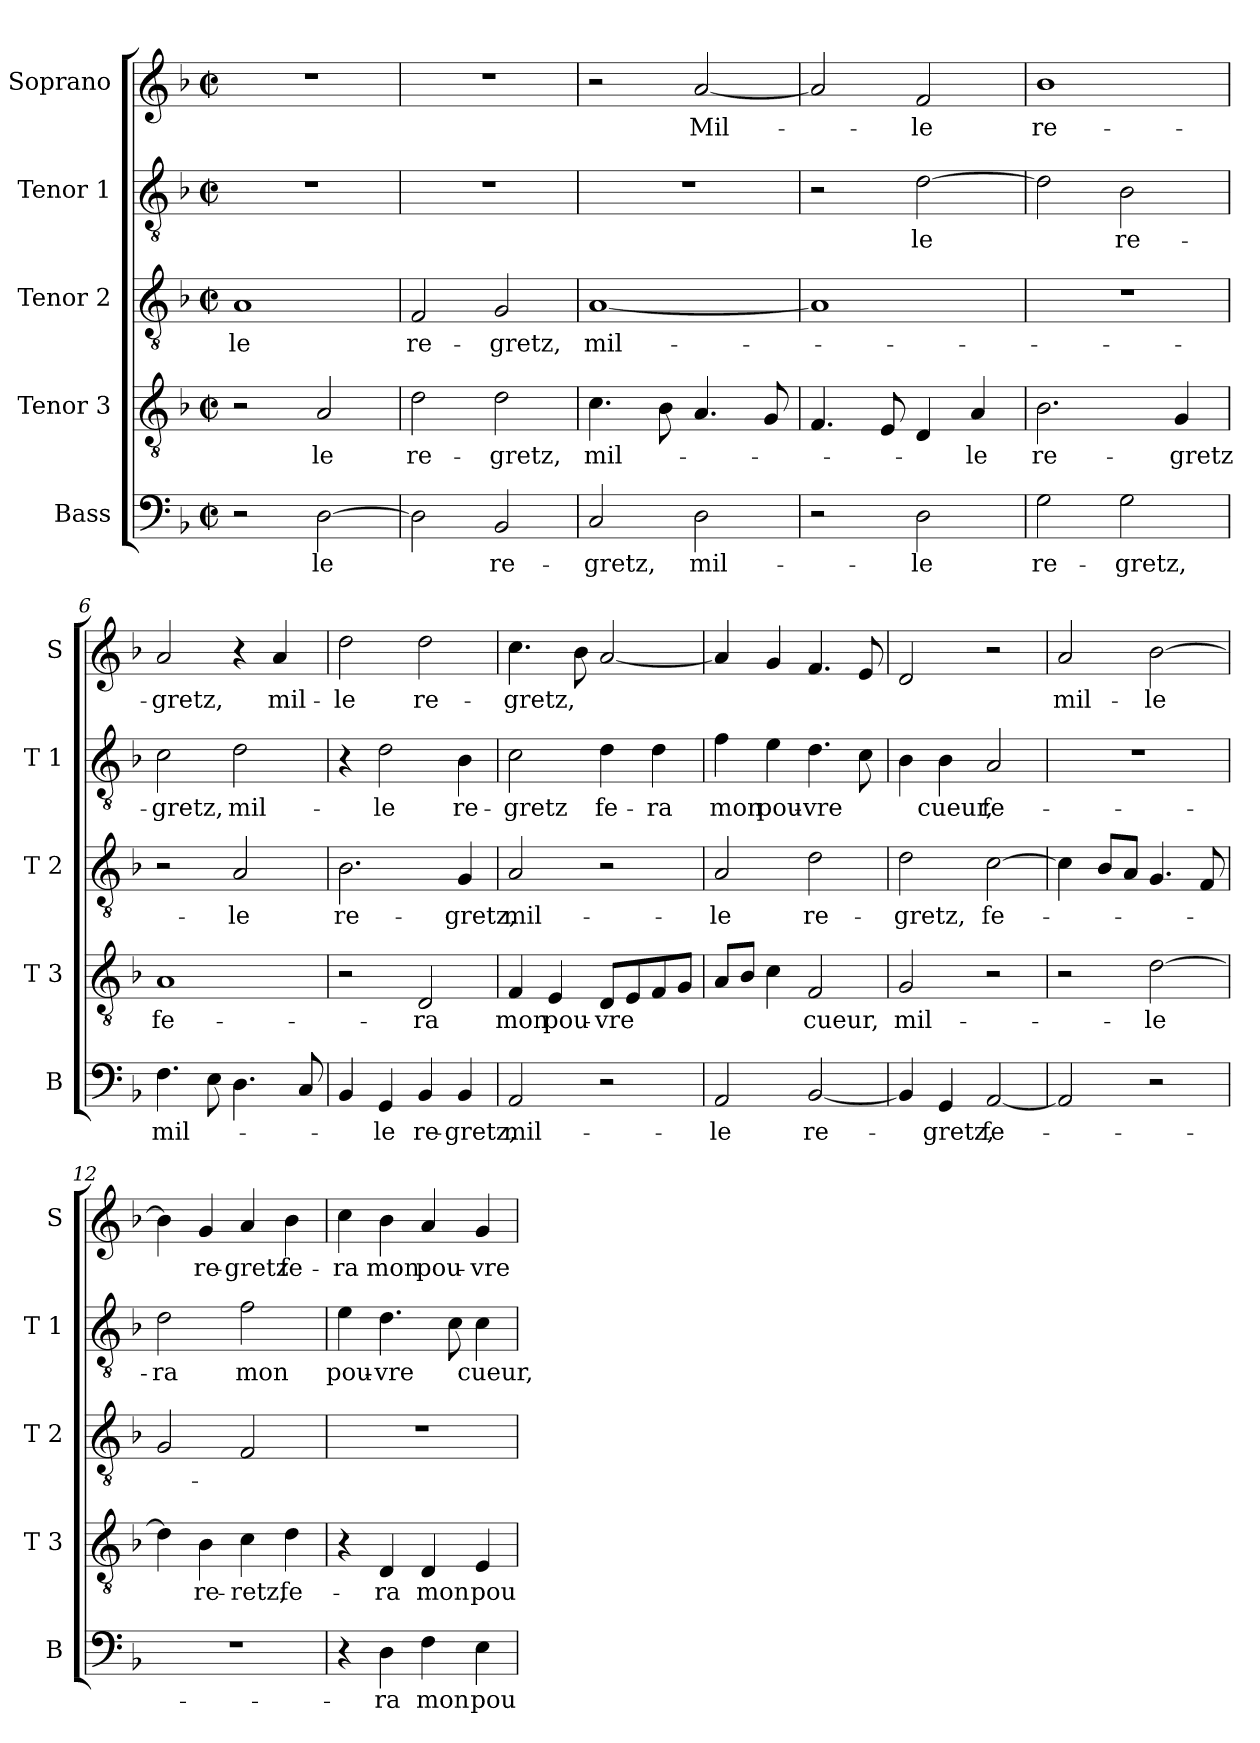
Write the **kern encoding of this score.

**kern	**text	**kern	**text	**kern	**text	**kern	**text	**kern	**text
*part5	*part5	*part4	*part4	*part3	*part3	*part2	*part2	*part1	*part1
*staff5	*staff5	*staff4	*staff4	*staff3	*staff3	*staff2	*staff2	*staff1	*staff1
*I"Bass	*	*I"Tenor 3	*	*I"Tenor 2	*	*I"Tenor 1	*	*I"Soprano	*
*I'B	*	*I'T 3	*	*I'T 2	*	*I'T 1	*	*I'S	*
*clefF4	*	*clefGv2	*	*clefGv2	*	*clefGv2	*	*clefG2	*
*k[b-]	*	*k[b-]	*	*k[b-]	*	*k[b-]	*	*k[b-]	*
*F:	*	*F:	*	*F:	*	*F:	*	*F:	*
*M2/2	*	*M2/2	*	*M2/2	*	*M2/2	*	*M2/2	*
*met(c|)	*	*met(c|)	*	*met(c|)	*	*met(c|)	*	*met(c|)	*
=1	=1	=1	=1	=1	=1	=1	=1	=1	=1
2r	.	2r	.	1A	le	1r	.	1r	.
[2D\	le	2A/	le	.	.	.	.	.	.
=2	=2	=2	=2	=2	=2	=2	=2	=2	=2
2D\]	.	2d\	re-	2F/	re-	1r	.	1r	.
2BB-/	re-	2d\	-gretz,	2G/	-gretz,	.	.	.	.
=3	=3	=3	=3	=3	=3	=3	=3	=3	=3
2C/	-gretz,	4.c\	mil-	[1A	mil-	1r	.	2r	.
.	.	8B-\	.	.	.	.	.	.	.
2D\	mil-	4.A/	.	.	.	.	.	[2a/	Mil-
.	.	8G/	.	.	.	.	.	.	.
=4	=4	=4	=4	=4	=4	=4	=4	=4	=4
2r	.	4.F/	.	1A]	.	2r	.	2a/]	.
.	.	8E/	.	.	.	.	.	.	.
2D\	-le	4D/	.	.	.	[2d\	le	2f/	-le
.	.	4A/	-le	.	.	.	.	.	.
=5	=5	=5	=5	=5	=5	=5	=5	=5	=5
2G\	re-	2.B-\	re-	1r	.	2d\]	.	1b-	re-
2G\	-gretz,	.	.	.	.	2B-\	re-	.	.
.	.	4G/	-gretz	.	.	.	.	.	.
!!LO:LB:g=z
=6	=6	=6	=6	=6	=6	=6	=6	=6	=6
4.F\	mil-	1A	fe-	2r	.	2c\	-gretz,	2a/	-gretz,
8E\	.	.	.	.	.	.	.	.	.
4.D\	.	.	.	2A/	-le	2d\	mil-	4r	.
.	.	.	.	.	.	.	.	4a/	mil-
8C/	.	.	.	.	.	.	.	.	.
=7	=7	=7	=7	=7	=7	=7	=7	=7	=7
4BB-/	.	2r	.	2.B-\	re-	4r	.	2dd\	-le
4GG/	-le	.	.	.	.	2d\	-le	.	.
4BB-/	re-	2D/	-ra	.	.	.	.	2dd\	re-
4BB-/	-gretz,	.	.	4G/	-gretz,	4B-\	re-	.	.
=8	=8	=8	=8	=8	=8	=8	=8	=8	=8
2AA/	mil-	4F/	mon	2A/	mil-	2c\	-gretz	4.cc\	-gretz,
.	.	4E/	pou-	.	.	.	.	.	.
.	.	.	.	.	.	.	.	8b-\	.
2r	.	8D/L	-vre	2r	.	4d\	fe-	[2a/	.
.	.	8E/	.	.	.	.	.	.	.
.	.	8F/	.	.	.	4d\	-ra	.	.
.	.	8G/J	.	.	.	.	.	.	.
=9	=9	=9	=9	=9	=9	=9	=9	=9	=9
2AA/	-le	8A/L	.	2A/	-le	4f\	mon	4a/]	.
.	.	8B-/J	.	.	.	.	.	.	.
.	.	4c\	.	.	.	4e\	pou-	4g/	.
[2BB-/	re-	2F/	cueur,	2d\	re-	4.d\	-vre	4.f/	.
.	.	.	.	.	.	8c\	.	8e/	.
=10	=10	=10	=10	=10	=10	=10	=10	=10	=10
4BB-/]	.	2G/	mil-	2d\	-gretz,	4B-\	.	2d/	.
4GG/	-gretz,	.	.	.	.	4B-\	cueur,	.	.
[2AA/	fe-	2r	.	[2c\	fe-	2A/	fe-	2r	.
=11	=11	=11	=11	=11	=11	=11	=11	=11	=11
2AA/]	.	2r	.	4c\]	.	1r	.	2a/	mil-
.	.	.	.	8B-/L	.	.	.	.	.
.	.	.	.	8A/J	.	.	.	.	.
2r	.	[2d\	-le	4.G/	.	.	.	[2b-\	-le
.	.	.	.	8F/	.	.	.	.	.
!!LO:PB:g=z
=12	=12	=12	=12	=12	=12	=12	=12	=12	=12
1r	.	4d\]	.	2G/	.	2d\	-ra	4b-\]	.
.	.	4B-\	re-	.	.	.	.	4g/	re-
.	.	4c\	-retz,	2F/	.	2f\	mon	4a/	-gretz
.	.	4d\	fe-	.	.	.	.	4b-\	fe-
=13	=13	=13	=13	=13	=13	=13	=13	=13	=13
4r	.	4r	.	1r	.	4e\	pou-	4cc\	-ra
4D\	-ra	4D/	-ra	.	.	4.d\	-vre	4b-\	mon
4F\	mon	4D/	mon	.	.	.	.	4a/	pou-
.	.	.	.	.	.	8c\	.	.	.
4E\	pou-	4E/	pou-	.	.	4c\	cueur,	4g/	-vre
=	=	=	=	=	=	=	=	=	=
*-	*-	*-	*-	*-	*-	*-	*-	*-	*-
